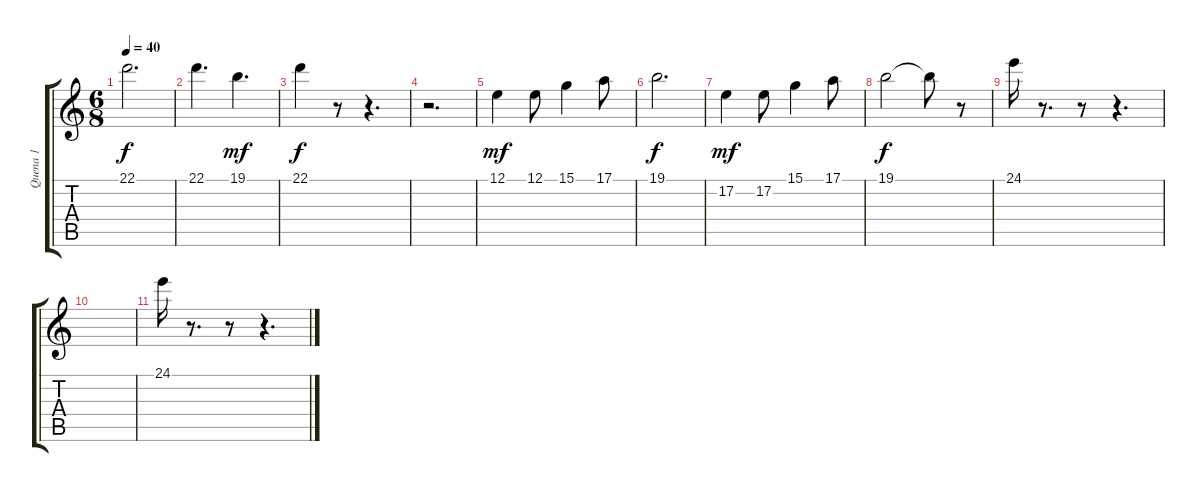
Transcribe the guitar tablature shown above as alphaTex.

\track ("Quena 1" "Quena 1") {instrument piccolo}
\staff {score tabs}
\tuning (E4 B3 G3 D3 A2 E2) {hide}
\ts (6 8)
\tempo 40
\clef g2
\ks c
22.1.2{d dy f} |
22.1.4{d} 19.1.4{d dy mf} |
22.1.4{dy f} r.8 r.4{d} |
r.2{d} |
12.1.4{dy mf} 12.1.8 15.1.4 17.1.8 |
19.1.2{d dy f} |
17.2.4{dy mf} 17.2.8 15.1.4 17.1.8 |
19.1.2{dy f} 19.1{t}.8 r.8 |
24.1.16 r.8{d} r.8 r.4{d} |
|
24.1.16 r.8{d} r.8 r.4{d}
